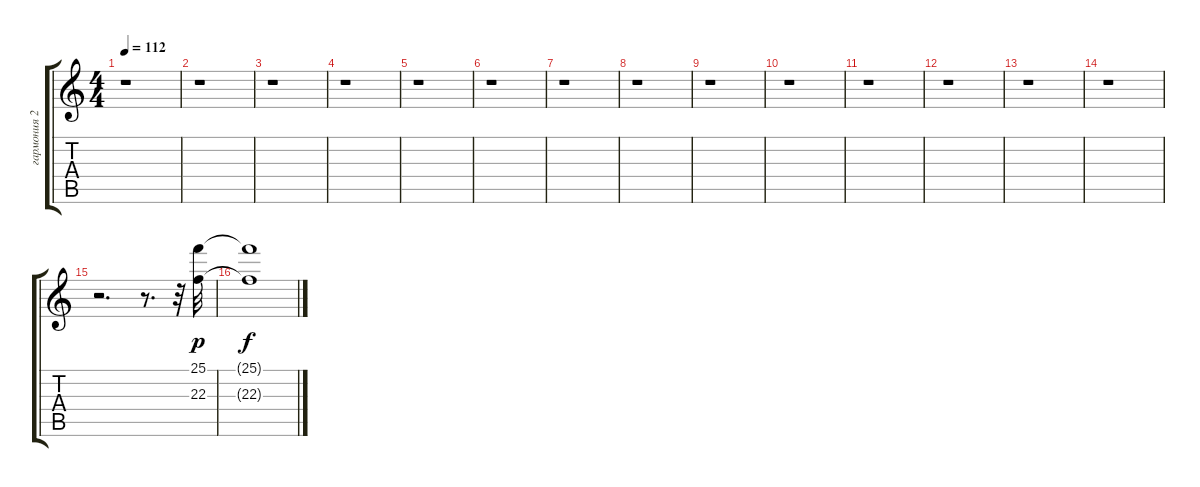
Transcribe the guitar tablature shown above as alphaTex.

\track ("гармония 2" "гармония 2") {instrument stringensemble1}
\staff {score tabs}
\tuning (E4 B3 G3 D3 A2 E2) {hide}
\ts (4 4)
\tempo 112
\clef g2
\ks c
r.1{dy f} |
r.1 |
r.1 |
r.1 |
r.1 |
r.1 |
r.1 |
r.1 |
r.1 |
r.1 |
r.1 |
r.1 |
r.1 |
r.1 |
r.2{d} r.8{d} r.32 (25.1 22.3).32{dy p} |
(25.1{t} 22.3{t}).1{dy f}
